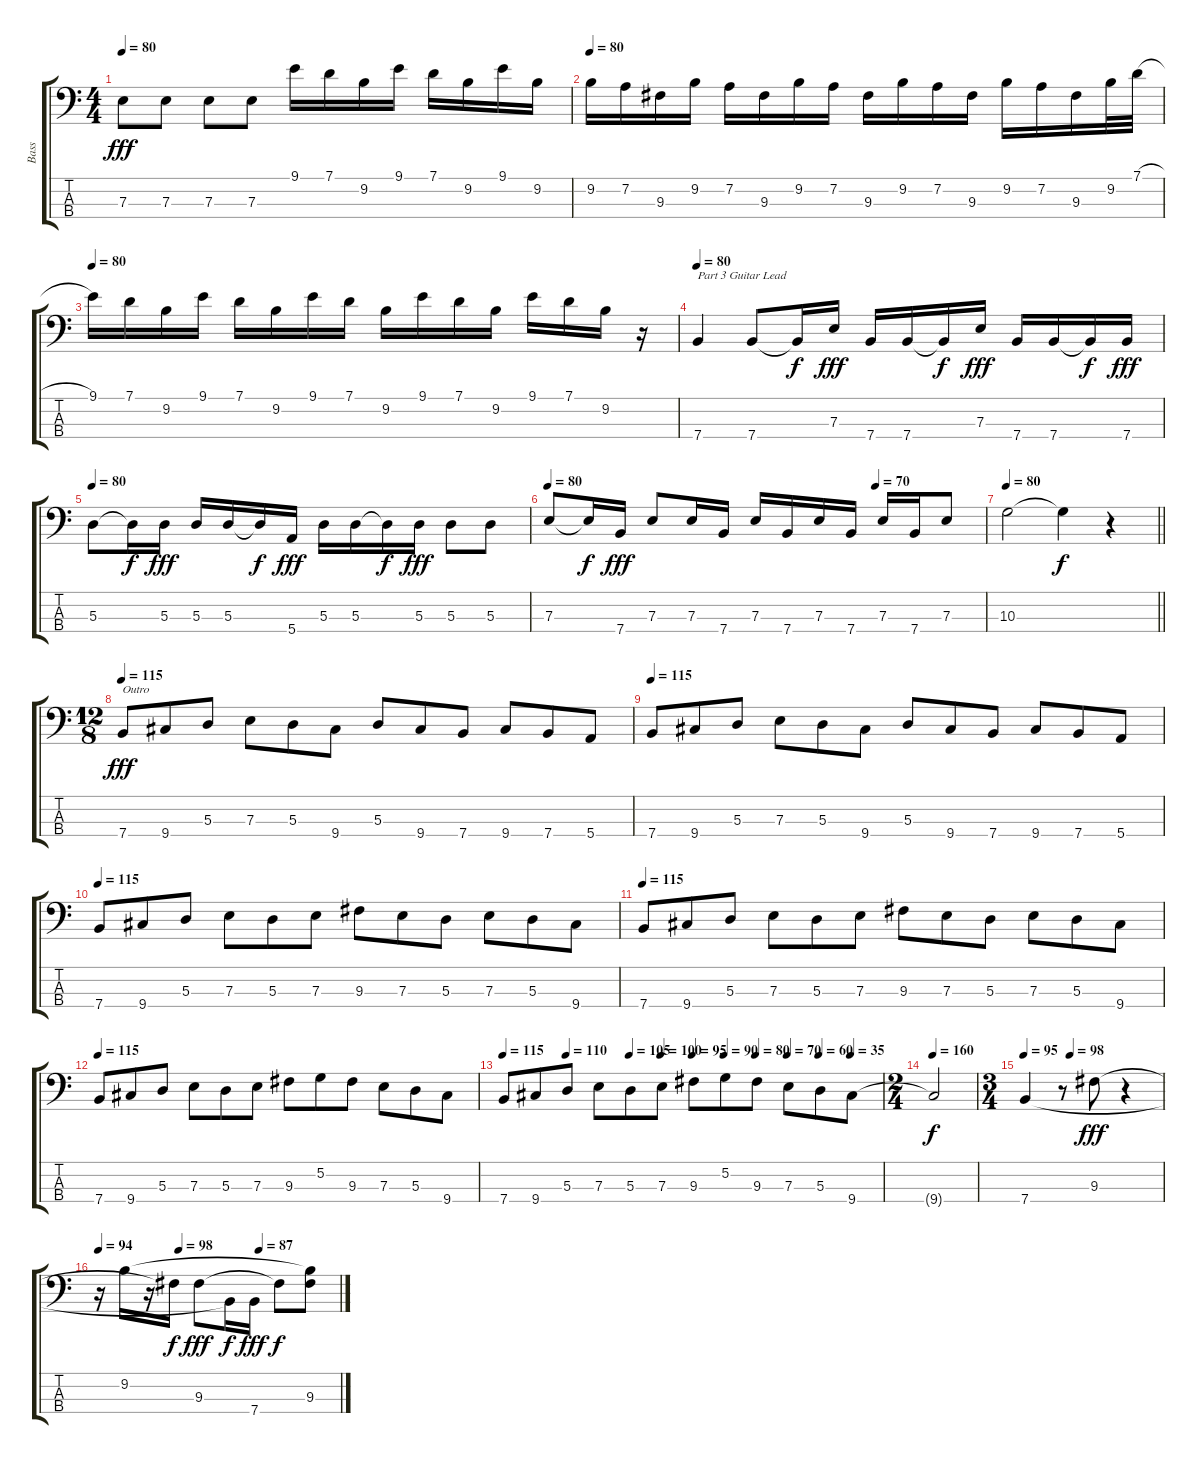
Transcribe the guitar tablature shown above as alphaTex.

\track ("Bass" "Bass") {instrument fretlessbass}
\staff {score tabs}
\tuning (G2 D2 A1 E1) {hide}
\ts (4 4)
\tempo 80
\clef f4
\ks c
7.3.8{dy fff} 7.3.8 7.3.8 7.3.8 9.1.16 7.1.16 9.2.16 9.1.16 7.1.16 9.2.16 9.1.16 9.2.16 |
\tempo 80
9.2.16 7.2.16 9.3.16 9.2.16 7.2.16 9.3.16 9.2.16 7.2.16 9.3.16 9.2.16 7.2.16 9.3.16 9.2.16 7.2.16 9.3.16 9.2.32 7.1{h}.32 |
\tempo 80
9.1.16 7.1.16 9.2.16 9.1.16 7.1.16 9.2.16 9.1.16 7.1.16 9.2.16 9.1.16 7.1.16 9.2.16 9.1.16 7.1.16 9.2.16 r.16 |
\tempo 80
7.4.4{txt "Part 3 Guitar Lead"} 7.4.8 7.4{t}.16{dy f} 7.3.16{dy fff} 7.4.16 7.4.16 7.4{t}.16{dy f} 7.3.16{dy fff} 7.4.16 7.4.16 7.4{t}.16{dy f} 7.4.16{dy fff} |
\tempo 80
5.3.8 5.3{t}.16{dy f} 5.3.16{dy fff} 5.3.16 5.3.16 5.3{t}.16{dy f} 5.4.16{dy fff} 5.3.16 5.3.16 5.3{t}.16{dy f} 5.3.16{dy fff} 5.3.8 5.3.8 |
\tempo 80
\tempo (70 0.75)
7.3.8 7.3{t}.16{dy f} 7.4.16{dy fff} 7.3.8 7.3.16 7.4.16 7.3.16 7.4.16 7.3.16 7.4.16 7.3.16 7.4.16 7.3.8 |
\tempo 80
\barLineRight lightlight
10.3.2 10.3{t}.4{dy f} r.4 |
\ts (12 8)
\tempo 115
7.4.8{txt "Outro" dy fff} 9.4.8 5.3.8 7.3.8 5.3.8 9.4.8 5.3.8 9.4.8 7.4.8 9.4.8 7.4.8 5.4.8 |
\tempo 115
7.4.8 9.4.8 5.3.8 7.3.8 5.3.8 9.4.8 5.3.8 9.4.8 7.4.8 9.4.8 7.4.8 5.4.8 |
\tempo 115
7.4.8 9.4.8 5.3.8 7.3.8 5.3.8 7.3.8 9.3.8 7.3.8 5.3.8 7.3.8 5.3.8 9.4.8 |
\tempo 115
7.4.8 9.4.8 5.3.8 7.3.8 5.3.8 7.3.8 9.3.8 7.3.8 5.3.8 7.3.8 5.3.8 9.4.8 |
\tempo 115
7.4.8 9.4.8 5.3.8 7.3.8 5.3.8 7.3.8 9.3.8 5.2.8 9.3.8 7.3.8 5.3.8 9.4.8 |
\tempo 115
\tempo (110 0.16666666666666666)
\tempo (105 0.3333333333333333)
\tempo (100 0.4166666666666667)
\tempo (95 0.5)
\tempo (90 0.5833333333333334)
\tempo (80 0.6666666666666666)
\tempo (70 0.75)
\tempo (60 0.8333333333333334)
\tempo (35 0.9166666666666666)
7.4.8 9.4.8 5.3.8 7.3.8 5.3.8 7.3.8 9.3.8 5.2.8 9.3.8 7.3.8 5.3.8 9.4.8 |
\ts (2 4)
\tempo 160
9.4{t}.2{dy f} |
\ts (3 4)
\tempo 95
\tempo (98 0.3333333333333333)
7.4.4 r.8 9.3.8{dy fff} r.4 |
\tempo 94
\tempo (98 0.3333333333333333)
\tempo (87 0.6666666666666666)
r.16 9.2.16 r.16 9.3{t}.16{dy f} 9.3.8{dy fff} 7.4{t}.16{dy f} 7.4.16{dy fff} 9.3{t}.8{dy f} (9.2{t} 9.3).8
